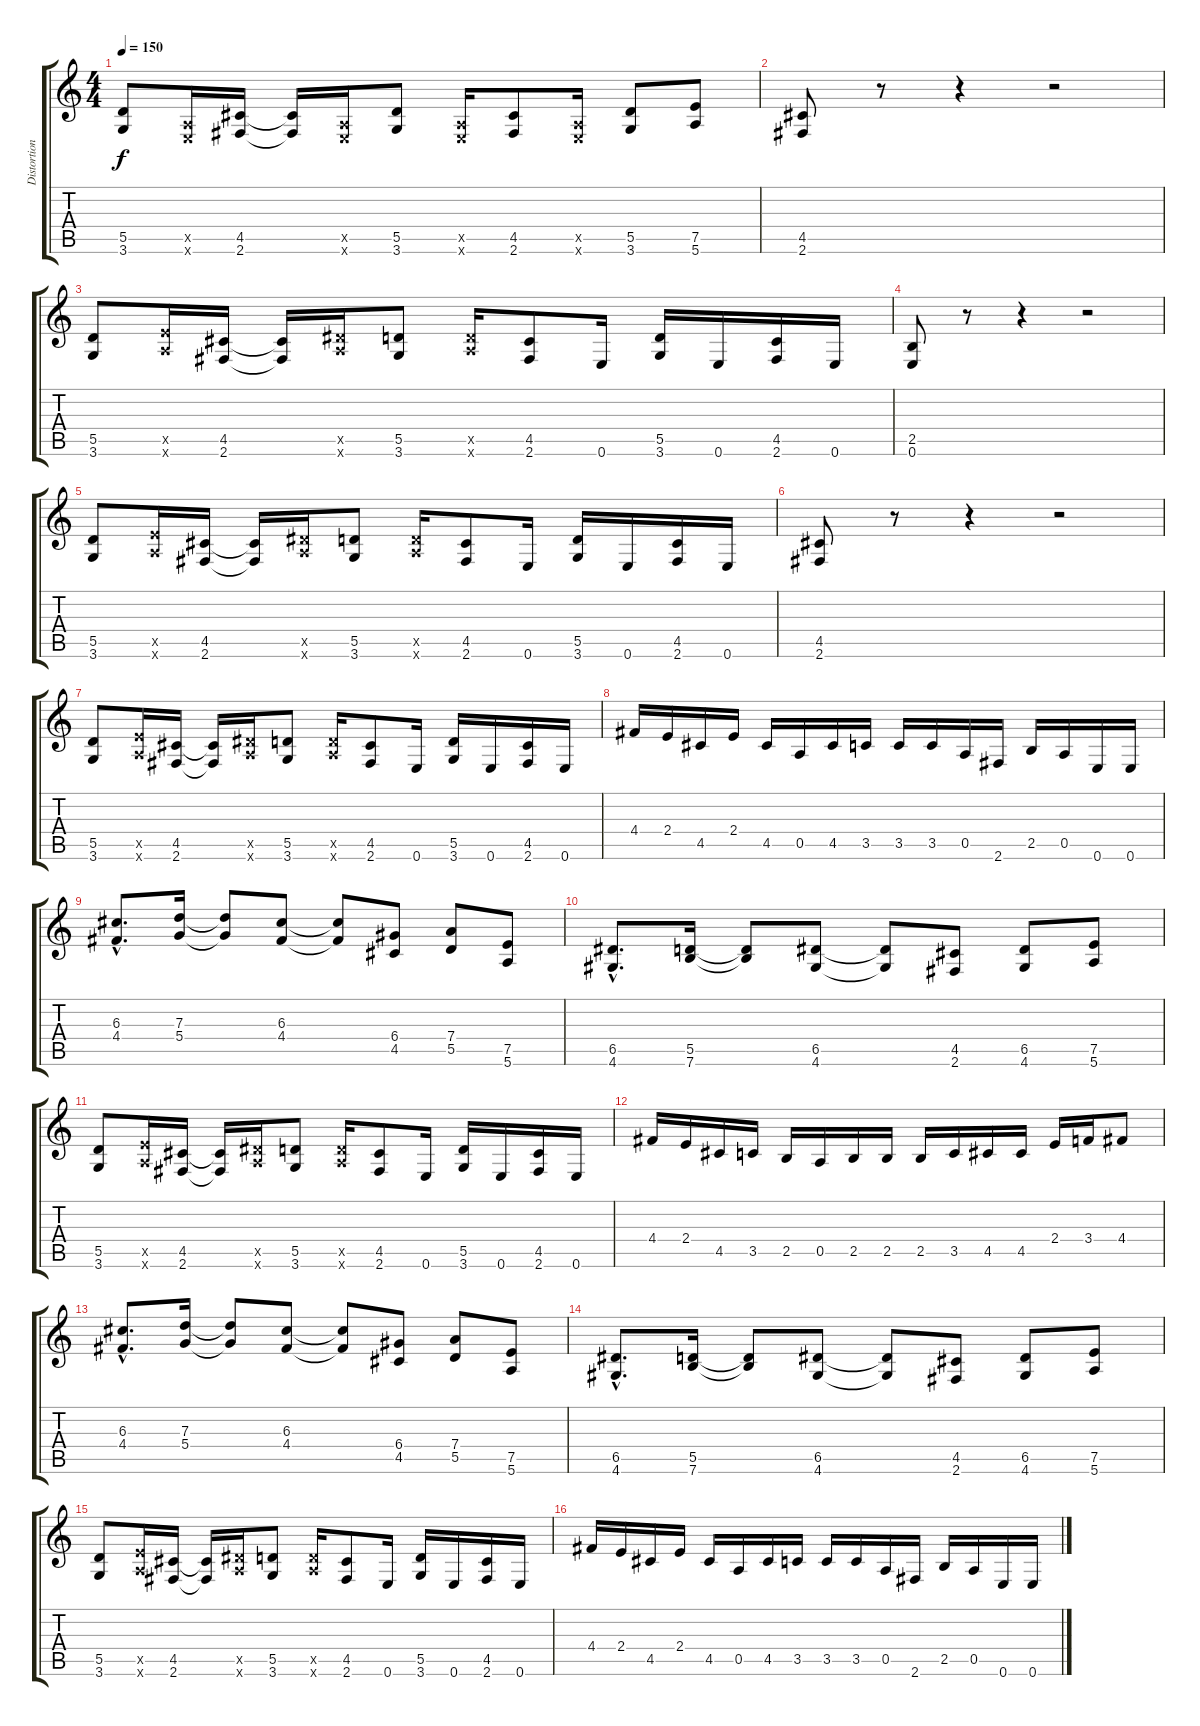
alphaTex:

\track ("Distortion Guitar" "Distortion") {instrument distortionguitar}
\staff {score tabs}
\tuning (E4 B3 G3 D3 A2 E2) {hide}
\ts (4 4)
\tempo 150
\clef g2
\ks c
(5.5 3.6).8{dy f} (0.5{x} 0.6{x}).16 (4.5 2.6).16 (4.5{t} 2.6{t}).16 (0.5{x} 0.6{x}).16 (5.5 3.6).8 (0.5{x} 0.6{x}).16 (4.5 2.6).8 (0.5{x} 0.6{x}).16 (5.5 3.6).8 (7.5 5.6).8 |
(4.5 2.6).8 r.8 r.4 r.2 |
(5.5 3.6).8 (0.5{x} 12.6{x}).16 (4.5 2.6).16 (4.5{t} 2.6{t}).16 (0.5{x} 11.6{x}).16 (5.5 3.6).8 (0.5{x} 10.6{x}).16 (4.5 2.6).8 0.6.16 (5.5 3.6).16 0.6.16 (4.5 2.6).16 0.6.16 |
(2.5 0.6).8 r.8 r.4 r.2 |
(5.5 3.6).8 (0.5{x} 12.6{x}).16 (4.5 2.6).16 (4.5{t} 2.6{t}).16 (0.5{x} 11.6{x}).16 (5.5 3.6).8 (0.5{x} 10.6{x}).16 (4.5 2.6).8 0.6.16 (5.5 3.6).16 0.6.16 (4.5 2.6).16 0.6.16 |
(4.5 2.6).8 r.8 r.4 r.2 |
(5.5 3.6).8 (0.5{x} 12.6{x}).16 (4.5 2.6).16 (4.5{t} 2.6{t}).16 (0.5{x} 11.6{x}).16 (5.5 3.6).8 (0.5{x} 10.6{x}).16 (4.5 2.6).8 0.6.16 (5.5 3.6).16 0.6.16 (4.5 2.6).16 0.6.16 |
4.4.16 2.4.16 4.5.16 2.4.16 4.5.16 0.5.16 4.5.16 3.5.16 3.5.16 3.5.16 0.5.16 2.6.16 2.5.16 0.5.16 0.6.16 0.6.16 |
(6.3{hac} 4.4{hac}).8{d} (7.3 5.4).16 (7.3{t} 5.4{t}).8 (6.3 4.4).8 (6.3{t} 4.4{t}).8 (6.4 4.5).8 (7.4 5.5).8 (7.5 5.6).8 |
(6.5{hac} 4.6{hac}).8{d} (5.5 7.6).16 (5.5{t} 7.6{t}).8 (6.5 4.6).8 (6.5{t} 4.6{t}).8 (4.5 2.6).8 (6.5 4.6).8 (7.5 5.6).8 |
(5.5 3.6).8 (0.5{x} 12.6{x}).16 (4.5 2.6).16 (4.5{t} 2.6{t}).16 (0.5{x} 11.6{x}).16 (5.5 3.6).8 (0.5{x} 10.6{x}).16 (4.5 2.6).8 0.6.16 (5.5 3.6).16 0.6.16 (4.5 2.6).16 0.6.16 |
4.4.16 2.4.16 4.5.16 3.5.16 2.5.16 0.5.16 2.5.16 2.5.16 2.5.16 3.5.16 4.5.16 4.5.16 2.4.16 3.4.16 4.4.8 |
(6.3{hac} 4.4{hac}).8{d} (7.3 5.4).16 (7.3{t} 5.4{t}).8 (6.3 4.4).8 (6.3{t} 4.4{t}).8 (6.4 4.5).8 (7.4 5.5).8 (7.5 5.6).8 |
(6.5{hac} 4.6{hac}).8{d} (5.5 7.6).16 (5.5{t} 7.6{t}).8 (6.5 4.6).8 (6.5{t} 4.6{t}).8 (4.5 2.6).8 (6.5 4.6).8 (7.5 5.6).8 |
(5.5 3.6).8 (0.5{x} 12.6{x}).16 (4.5 2.6).16 (4.5{t} 2.6{t}).16 (0.5{x} 11.6{x}).16 (5.5 3.6).8 (0.5{x} 10.6{x}).16 (4.5 2.6).8 0.6.16 (5.5 3.6).16 0.6.16 (4.5 2.6).16 0.6.16 |
4.4.16 2.4.16 4.5.16 2.4.16 4.5.16 0.5.16 4.5.16 3.5.16 3.5.16 3.5.16 0.5.16 2.6.16 2.5.16 0.5.16 0.6.16 0.6.16
